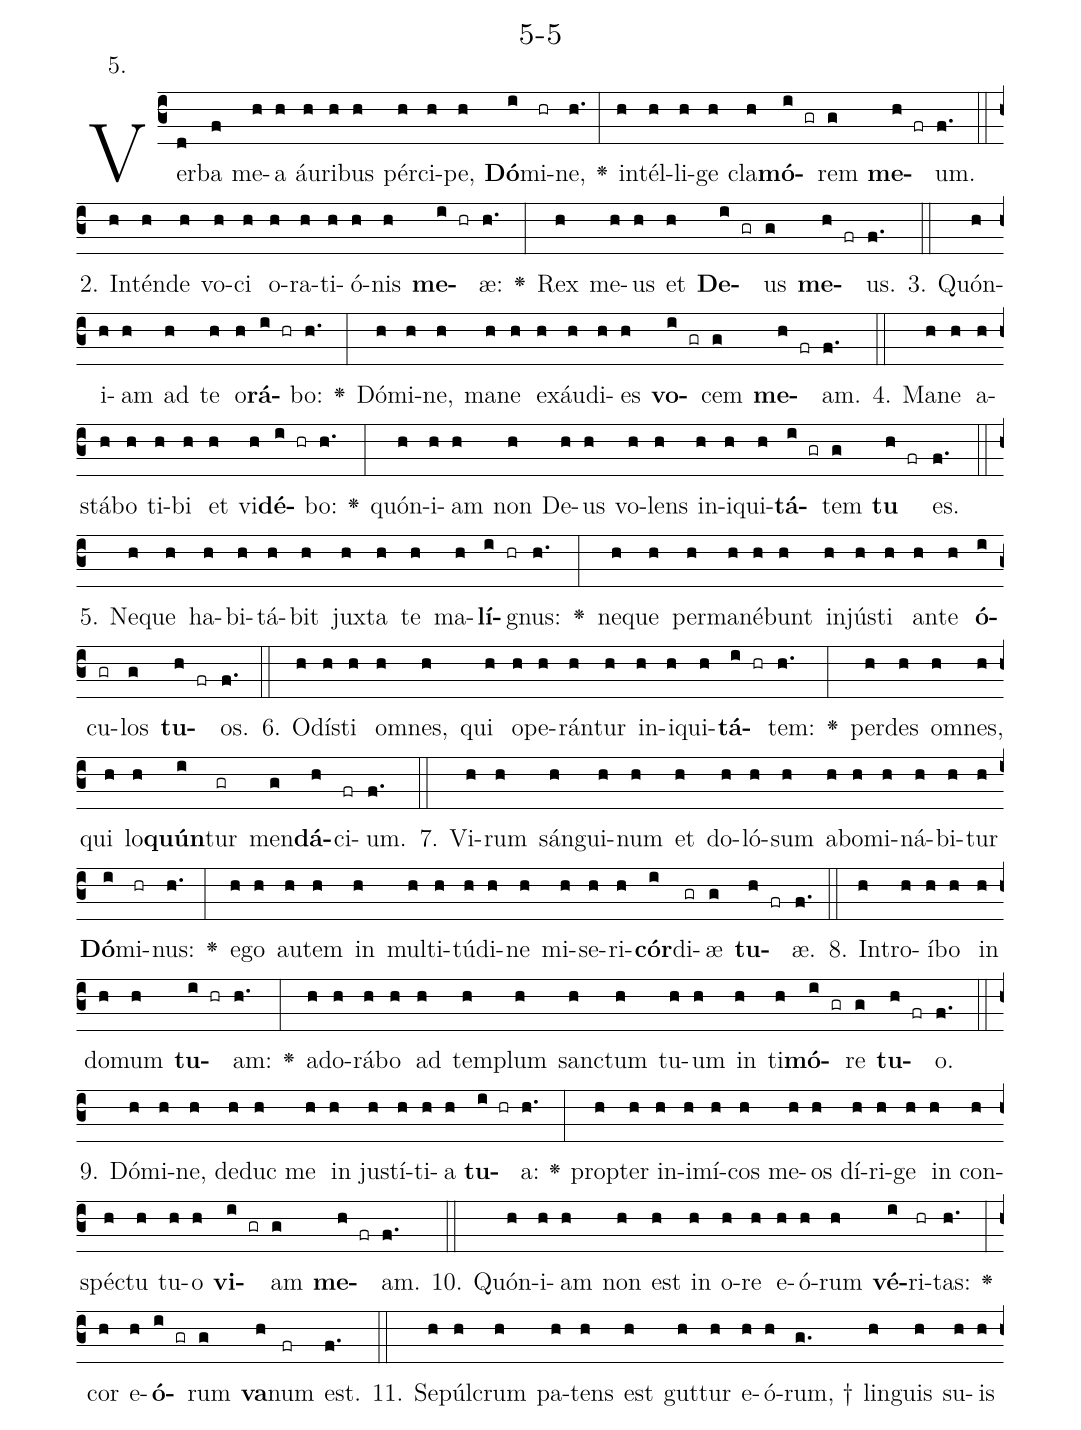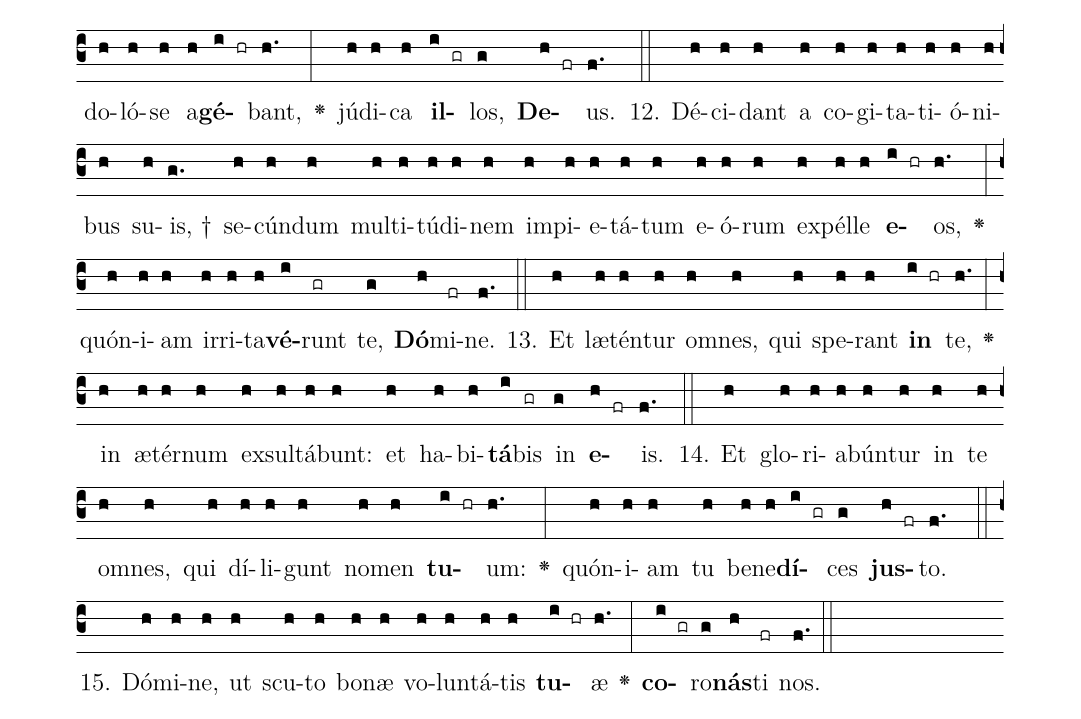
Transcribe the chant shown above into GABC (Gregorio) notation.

name: 5-5;
annotation: 5.;
%%
(c3)Ver(d)ba(f) me(h)a(h) áu(h)ri(h)bus(h) pér(h)ci(h)pe,(h) <b>Dó</b>(i)mi(hr)ne,(h.) <v>\greheightstar</v>(:) in(h)tél(h)li(h)ge(h) cla(h)<b>mó</b>(i gr)rem(g) <b>me</b>(h fr)um.(f.) (::)
2. In(h)tén(h)de(h) vo(h)ci(h) o(h)ra(h)ti(h)ó(h)nis(h) <b>me</b>(i hr)æ:(h.) <v>\greheightstar</v>(:) Rex(h) me(h)us(h) et(h) <b>De</b>(i gr)us(g) <b>me</b>(h fr)us.(f.) (::)
3. Quón(h)i(h)am(h) ad(h) te(h) o(h)<b>rá</b>(i hr)bo:(h.) <v>\greheightstar</v>(:) Dó(h)mi(h)ne,(h) ma(h)ne(h) ex(h)áu(h)di(h)es(h) <b>vo</b>(i gr)cem(g) <b>me</b>(h fr)am.(f.) (::)
4. Ma(h)ne(h) a(h)stá(h)bo(h) ti(h)bi(h) et(h) vi(h)<b>dé</b>(i hr)bo:(h.) <v>\greheightstar</v>(:) quón(h)i(h)am(h) non(h) De(h)us(h) vo(h)lens(h) in(h)i(h)qui(h)<b>tá</b>(i gr)tem(g) <b>tu</b>(h fr) es.(f.) (::)
5. Ne(h)que(h) ha(h)bi(h)tá(h)bit(h) jux(h)ta(h) te(h) ma(h)<b>lí</b>(i hr)gnus:(h.) <v>\greheightstar</v>(:) ne(h)que(h) per(h)ma(h)né(h)bunt(h) in(h)jús(h)ti(h) an(h)te(h) <b>ó</b>(i)cu(gr)los(g) <b>tu</b>(h fr)os.(f.) (::)
6. O(h)dís(h)ti(h) om(h)nes,(h) qui(h) o(h)pe(h)rán(h)tur(h) in(h)i(h)qui(h)<b>tá</b>(i hr)tem:(h.) <v>\greheightstar</v>(:) per(h)des(h) om(h)nes,(h) qui(h) lo(h)<b>quún</b>(i)tur(gr) men(g)<b>dá</b>(h)ci(fr)um.(f.) (::)
7. Vi(h)rum(h) sán(h)gui(h)num(h) et(h) do(h)ló(h)sum(h) ab(h)o(h)mi(h)ná(h)bi(h)tur(h) <b>Dó</b>(i)mi(hr)nus:(h.) <v>\greheightstar</v>(:) e(h)go(h) au(h)tem(h) in(h) mul(h)ti(h)tú(h)di(h)ne(h) mi(h)se(h)ri(h)<b>cór</b>(i)di(gr)æ(g) <b>tu</b>(h fr)æ.(f.) (::)
8. In(h)tro(h)í(h)bo(h) in(h) do(h)mum(h) <b>tu</b>(i hr)am:(h.) <v>\greheightstar</v>(:) ad(h)o(h)rá(h)bo(h) ad(h) tem(h)plum(h) sanc(h)tum(h) tu(h)um(h) in(h) ti(h)<b>mó</b>(i gr)re(g) <b>tu</b>(h fr)o.(f.) (::)
9. Dó(h)mi(h)ne,(h) de(h)duc(h) me(h) in(h) jus(h)tí(h)ti(h)a(h) <b>tu</b>(i hr)a:(h.) <v>\greheightstar</v>(:) prop(h)ter(h) in(h)i(h)mí(h)cos(h) me(h)os(h) dí(h)ri(h)ge(h) in(h) con(h)spéc(h)tu(h) tu(h)o(h) <b>vi</b>(i gr)am(g) <b>me</b>(h fr)am.(f.) (::)
10. Quón(h)i(h)am(h) non(h) est(h) in(h) o(h)re(h) e(h)ó(h)rum(h) <b>vé</b>(i)ri(hr)tas:(h.) <v>\greheightstar</v>(:) cor(h) e(h)<b>ó</b>(i gr)rum(g) <b>va</b>(h)num(fr) est.(f.) (::)
11. Se(h)púl(h)crum(h) pa(h)tens(h) est(h) gut(h)tur(h) e(h)ó(h)rum, †(g.) lin(h)guis(h) su(h)is(h) do(h)ló(h)se(h) a(h)<b>gé</b>(i hr)bant,(h.) <v>\greheightstar</v>(:) jú(h)di(h)ca(h) <b>il</b>(i gr)los,(g) <b>De</b>(h fr)us.(f.) (::)
12. Dé(h)ci(h)dant(h) a(h) co(h)gi(h)ta(h)ti(h)ó(h)ni(h)bus(h) su(h)is, †(g.) se(h)cún(h)dum(h) mul(h)ti(h)tú(h)di(h)nem(h) im(h)pi(h)e(h)tá(h)tum(h) e(h)ó(h)rum(h) ex(h)pél(h)le(h) <b>e</b>(i hr)os,(h.) <v>\greheightstar</v>(:) quón(h)i(h)am(h) ir(h)ri(h)ta(h)<b>vé</b>(i)runt(gr) te,(g) <b>Dó</b>(h)mi(fr)ne.(f.) (::)
13. Et(h) læ(h)tén(h)tur(h) om(h)nes,(h) qui(h) spe(h)rant(h) <b>in</b>(i hr) te,(h.) <v>\greheightstar</v>(:) in(h) æ(h)tér(h)num(h) ex(h)sul(h)tá(h)bunt:(h) et(h) ha(h)bi(h)<b>tá</b>(i)bis(gr) in(g) <b>e</b>(h fr)is.(f.) (::)
14. Et(h) glo(h)ri(h)a(h)bún(h)tur(h) in(h) te(h) om(h)nes,(h) qui(h) dí(h)li(h)gunt(h) no(h)men(h) <b>tu</b>(i hr)um:(h.) <v>\greheightstar</v>(:) quón(h)i(h)am(h) tu(h) be(h)ne(h)<b>dí</b>(i gr)ces(g) <b>jus</b>(h fr)to.(f.) (::)
15. Dó(h)mi(h)ne,(h) ut(h) scu(h)to(h) bo(h)næ(h) vo(h)lun(h)tá(h)tis(h) <b>tu</b>(i hr)æ(h.) <v>\greheightstar</v>(:) <b>co</b>(i gr)ro(g)<b>nás</b>(h)ti(fr) nos.(f.) (::)
